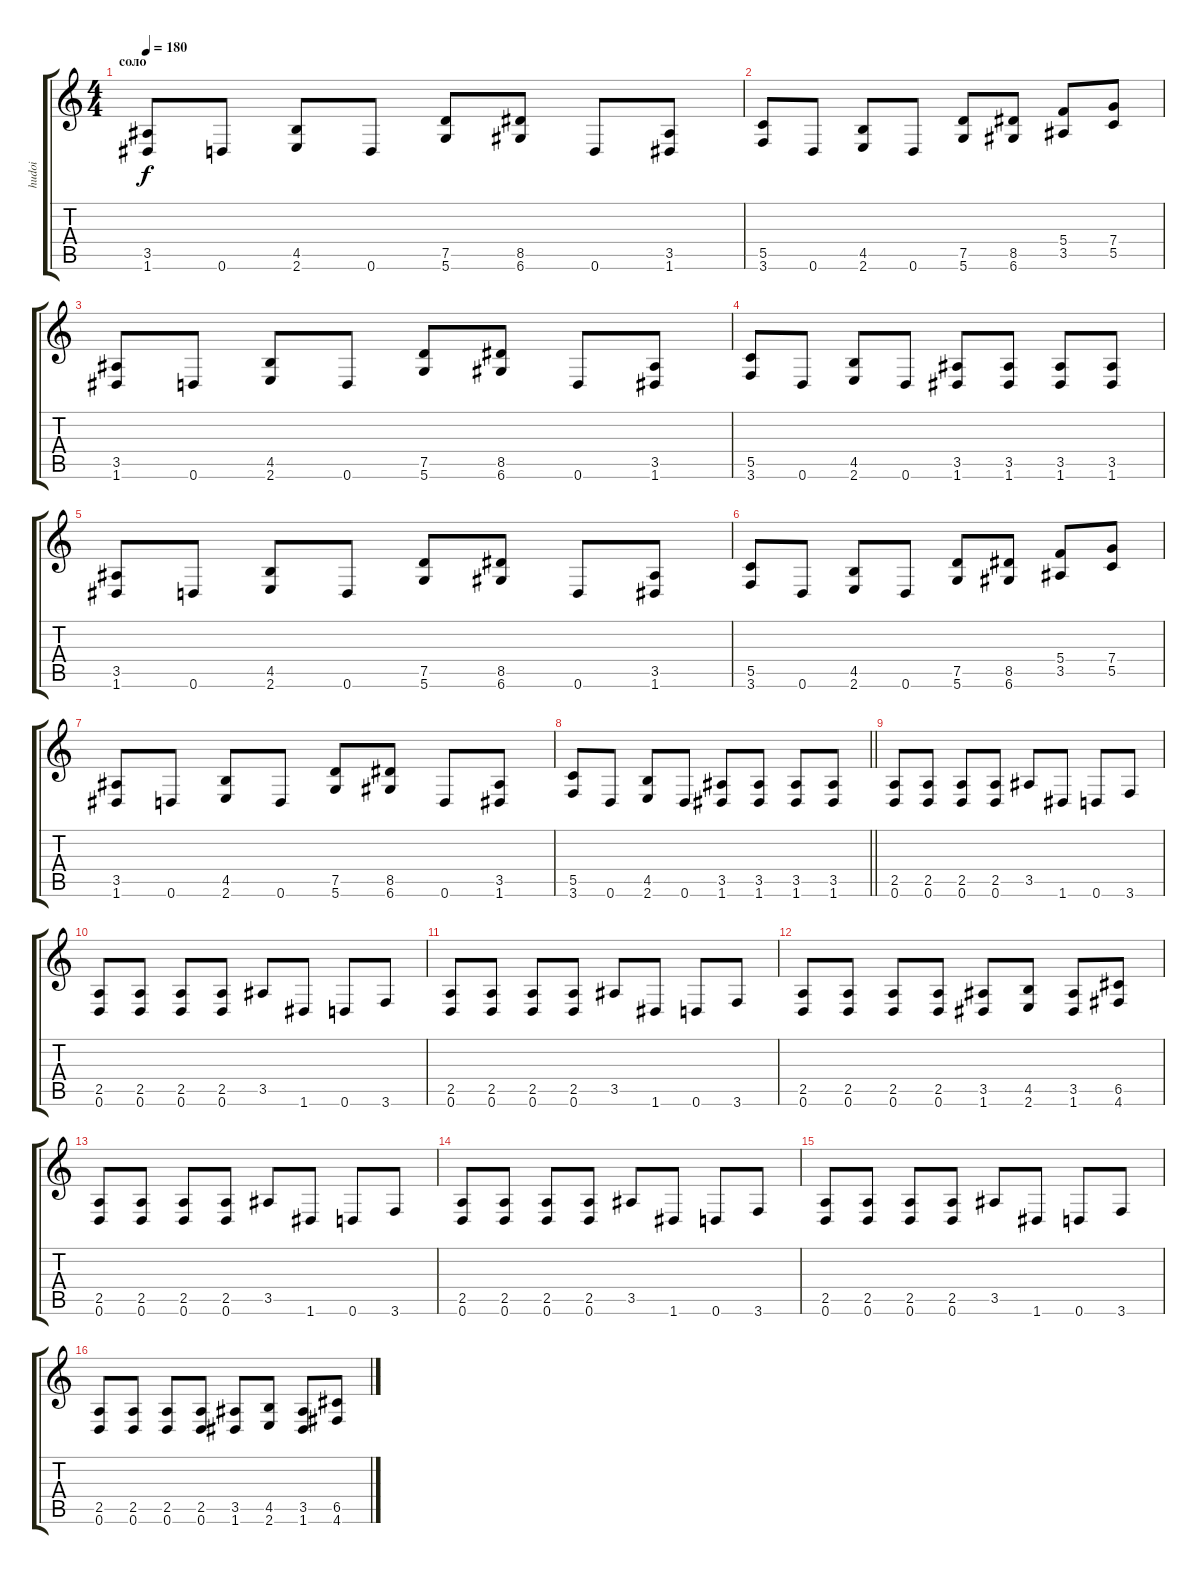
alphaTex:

\track ("hudoi" "hudoi") {instrument overdrivenguitar}
\staff {score tabs}
\tuning (D4 A3 F3 C3 G2 D2) {hide}
\ts (4 4)
\section ("" "соло")
\tempo 180
\clef g2
\ks c
(3.5 1.6).8{dy f} 0.6.8 (4.5 2.6).8 0.6.8 (7.5 5.6).8 (8.5 6.6).8 0.6.8 (3.5 1.6).8 |
(5.5 3.6).8 0.6.8 (4.5 2.6).8 0.6.8 (7.5 5.6).8 (8.5 6.6).8 (5.4 3.5).8 (7.4 5.5).8 |
(3.5 1.6).8 0.6.8 (4.5 2.6).8 0.6.8 (7.5 5.6).8 (8.5 6.6).8 0.6.8 (3.5 1.6).8 |
(5.5 3.6).8 0.6.8 (4.5 2.6).8 0.6.8 (3.5 1.6).8 (3.5 1.6).8 (3.5 1.6).8 (3.5 1.6).8 |
(3.5 1.6).8 0.6.8 (4.5 2.6).8 0.6.8 (7.5 5.6).8 (8.5 6.6).8 0.6.8 (3.5 1.6).8 |
(5.5 3.6).8 0.6.8 (4.5 2.6).8 0.6.8 (7.5 5.6).8 (8.5 6.6).8 (5.4 3.5).8 (7.4 5.5).8 |
(3.5 1.6).8 0.6.8 (4.5 2.6).8 0.6.8 (7.5 5.6).8 (8.5 6.6).8 0.6.8 (3.5 1.6).8 |
\barLineRight lightlight
(5.5 3.6).8 0.6.8 (4.5 2.6).8 0.6.8 (3.5 1.6).8 (3.5 1.6).8 (3.5 1.6).8 (3.5 1.6).8 |
(2.5 0.6).8 (2.5 0.6).8 (2.5 0.6).8 (2.5 0.6).8 3.5.8 1.6.8 0.6.8 3.6.8 |
(2.5 0.6).8 (2.5 0.6).8 (2.5 0.6).8 (2.5 0.6).8 3.5.8 1.6.8 0.6.8 3.6.8 |
(2.5 0.6).8 (2.5 0.6).8 (2.5 0.6).8 (2.5 0.6).8 3.5.8 1.6.8 0.6.8 3.6.8 |
(2.5 0.6).8 (2.5 0.6).8 (2.5 0.6).8 (2.5 0.6).8 (3.5 1.6).8 (4.5 2.6).8 (3.5 1.6).8 (6.5 4.6).8 |
(2.5 0.6).8 (2.5 0.6).8 (2.5 0.6).8 (2.5 0.6).8 3.5.8 1.6.8 0.6.8 3.6.8 |
(2.5 0.6).8 (2.5 0.6).8 (2.5 0.6).8 (2.5 0.6).8 3.5.8 1.6.8 0.6.8 3.6.8 |
(2.5 0.6).8 (2.5 0.6).8 (2.5 0.6).8 (2.5 0.6).8 3.5.8 1.6.8 0.6.8 3.6.8 |
(2.5 0.6).8 (2.5 0.6).8 (2.5 0.6).8 (2.5 0.6).8 (3.5 1.6).8 (4.5 2.6).8 (3.5 1.6).8 (6.5 4.6).8
